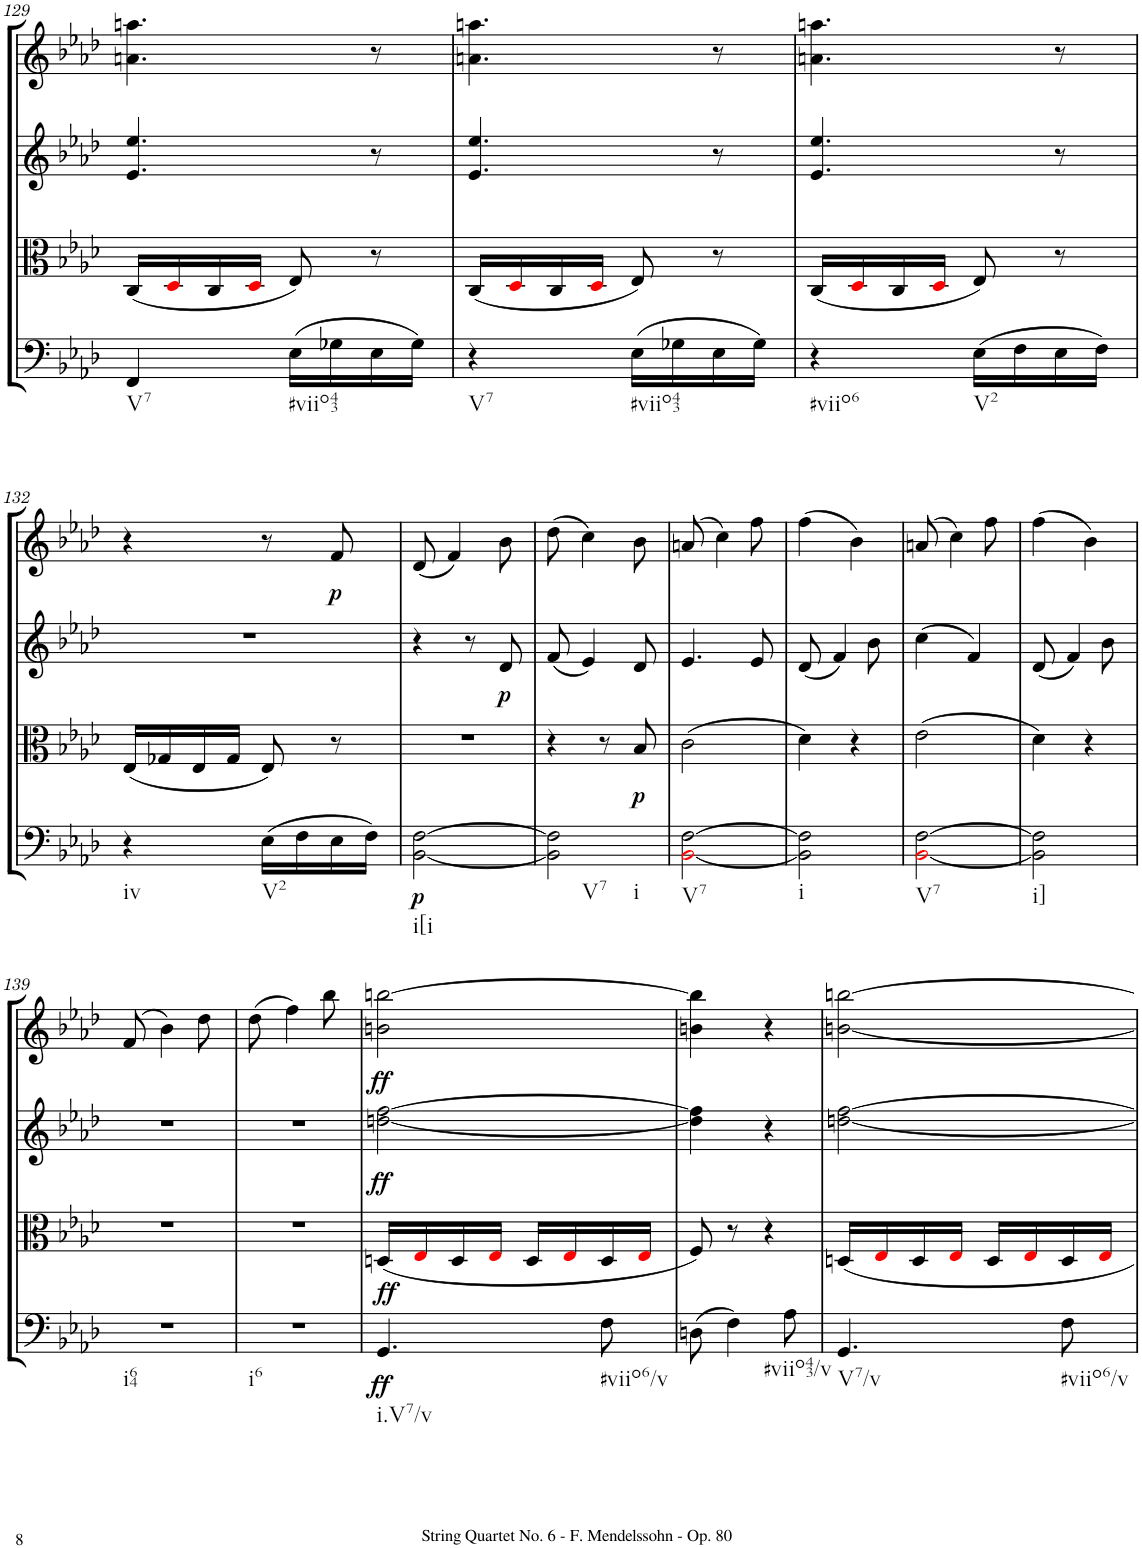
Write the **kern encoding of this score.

**kern	**dynam	**kern	**dynam	**kern	**dynam	**kern	**dynam
*part4	*part4	*part3	*part3	*part2	*part2	*part1	*part1
*staff4	*staff4	*staff3	*staff3	*staff2	*staff2	*staff1	*staff1
*I"Violoncello	*	*I"Viola	*	*I"Violino II	*	*I"Violino I	*
*I'Vc	*	*I'Vla	*	*I'Vln	*	*I'Vln	*
!!LO:PB:g=z
*clefF4	*	*clefC3	*	*clefG2	*	*clefG2	*
*k[b-e-a-d-]	*	*k[b-e-a-d-]	*	*k[b-e-a-d-]	*	*k[b-e-a-d-]	*
*M2/4	*	*M2/4	*	*M2/4	*	*M2/4	*
=129	=129	=129	=129	=129	=129	=129	=129
4FF/	.	(16C/LL	.	4.e-/ 4.ee-/	.	4.an\ 4.aan\	.
.	.	16D-i/	.	.	.	.	.
.	.	16C/	.	.	.	.	.
.	.	16D-i/JJ	.	.	.	.	.
(16E-\LL	.	8E-/)	.	.	.	.	.
16G-X\	.	.	.	.	.	.	.
16E-\	.	8r	.	8r	.	8r	.
16G-\JJ)	.	.	.	.	.	.	.
=130	=130	=130	=130	=130	=130	=130	=130
4r	.	(16C/LL	.	4.e-/ 4.ee-/	.	4.an\ 4.aan\	.
.	.	16D-i/	.	.	.	.	.
.	.	16C/	.	.	.	.	.
.	.	16D-i/JJ	.	.	.	.	.
(16E-\LL	.	8E-/)	.	.	.	.	.
16G-X\	.	.	.	.	.	.	.
16E-\	.	8r	.	8r	.	8r	.
16G-\JJ)	.	.	.	.	.	.	.
=131	=131	=131	=131	=131	=131	=131	=131
4r	.	(16C/LL	.	4.e-/ 4.ee-/	.	4.an\ 4.aan\	.
.	.	16D-i/	.	.	.	.	.
.	.	16C/	.	.	.	.	.
.	.	16D-i/JJ	.	.	.	.	.
(16E-\LL	.	8E-/)	.	.	.	.	.
16F\	.	.	.	.	.	.	.
16E-\	.	8r	.	8r	.	8r	.
16F\JJ)	.	.	.	.	.	.	.
!!LO:LB:g=z
=132	=132	=132	=132	=132	=132	=132	=132
4r	.	(16E-/LL	.	2r	.	4r	.
.	.	16G-X/	.	.	.	.	.
.	.	16E-/	.	.	.	.	.
.	.	16G-/JJ	.	.	.	.	.
(16E-\LL	.	8E-/)	.	.	.	8r	.
16F\	.	.	.	.	.	.	.
!	!	!	!	!	!	!	!LO:DY:b
16E-\	.	8r	.	.	.	8f/	p
16F\JJ)	.	.	.	.	.	.	.
=133	=133	=133	=133	=133	=133	=133	=133
!	!LO:DY:b	!	!	!	!	!	!
[2BB-\ [2F\	p	2r	.	4r	.	(8d-/	.
.	.	.	.	.	.	4f/)	.
.	.	.	.	8r	.	.	.
!	!	!	!	!	!LO:DY:b	!	!
.	.	.	.	8d-/	p	8b-\	.
=134	=134	=134	=134	=134	=134	=134	=134
2BB-\] 2F\]	.	4r	.	(8f/	.	(8dd-\	.
.	.	.	.	4e-/)	.	4cc\)	.
.	.	8r	.	.	.	.	.
!	!	!	!LO:DY:b	!	!	!	!
.	.	8B-/	p	8d-/	.	8b-\	.
=135	=135	=135	=135	=135	=135	=135	=135
[2BB-i\ [2F\	.	(2c\	.	4.e-/	.	(8an/	.
.	.	.	.	.	.	4cc\)	.
.	.	.	.	8e-/	.	8ff\	.
=136	=136	=136	=136	=136	=136	=136	=136
2BB-\] 2F\]	.	4d-\)	.	(8d-/	.	(4ff\	.
.	.	.	.	4f/)	.	.	.
.	.	4r	.	.	.	4b-\)	.
.	.	.	.	8b-\	.	.	.
=137	=137	=137	=137	=137	=137	=137	=137
[2BB-i\ [2F\	.	(2e-\	.	(4cc\	.	(8an/	.
.	.	.	.	.	.	4cc\)	.
.	.	.	.	4f/)	.	.	.
.	.	.	.	.	.	8ff\	.
=138	=138	=138	=138	=138	=138	=138	=138
2BB-\] 2F\]	.	4d-\)	.	(8d-/	.	(4ff\	.
.	.	.	.	4f/)	.	.	.
.	.	4r	.	.	.	4b-\)	.
.	.	.	.	8b-\	.	.	.
!!LO:LB:g=z
=139	=139	=139	=139	=139	=139	=139	=139
2r	.	2r	.	2r	.	(8f/	.
.	.	.	.	.	.	4b-\)	.
.	.	.	.	.	.	8dd-\	.
=140	=140	=140	=140	=140	=140	=140	=140
2r	.	2r	.	2r	.	(8dd-\	.
.	.	.	.	.	.	4ff\)	.
.	.	.	.	.	.	8bb-\	.
=141	=141	=141	=141	=141	=141	=141	=141
!	!LO:DY:b	!	!LO:DY:b	!	!LO:DY:b	!	!LO:DY:b
4.GG/	ff	(16Dn/LL	ff	[2ddn\ [2ff\	ff	2bn\ [2bbn\	ff
.	.	16E-i/	.	.	.	.	.
.	.	16D/	.	.	.	.	.
.	.	16E-i/JJ	.	.	.	.	.
.	.	16D/LL	.	.	.	.	.
.	.	16E-i/	.	.	.	.	.
8F\	.	16D/	.	.	.	.	.
.	.	16E-i/JJ	.	.	.	.	.
=142	=142	=142	=142	=142	=142	=142	=142
(8Dn\	.	8F/)	.	4dd\] 4ff\]	.	4bn\ 4bb\]	.
4F\)	.	8r	.	.	.	.	.
.	.	4r	.	4r	.	4r	.
8A-\	.	.	.	.	.	.	.
=143	=143	=143	=143	=143	=143	=143	=143
4.GG/	.	16Dn/LL	.	[2ddn\ [2ff\	.	[2bn\ [2bbn\	.
.	.	16E-i/	.	.	.	.	.
.	.	16D/	.	.	.	.	.
.	.	16E-i/JJ	.	.	.	.	.
.	.	16D/LL	.	.	.	.	.
.	.	16E-i/	.	.	.	.	.
8F\	.	16D/	.	.	.	.	.
.	.	16E-i/JJ	.	.	.	.	.
=	=	=	=	=	=	=	=
*-	*-	*-	*-	*-	*-	*-	*-
